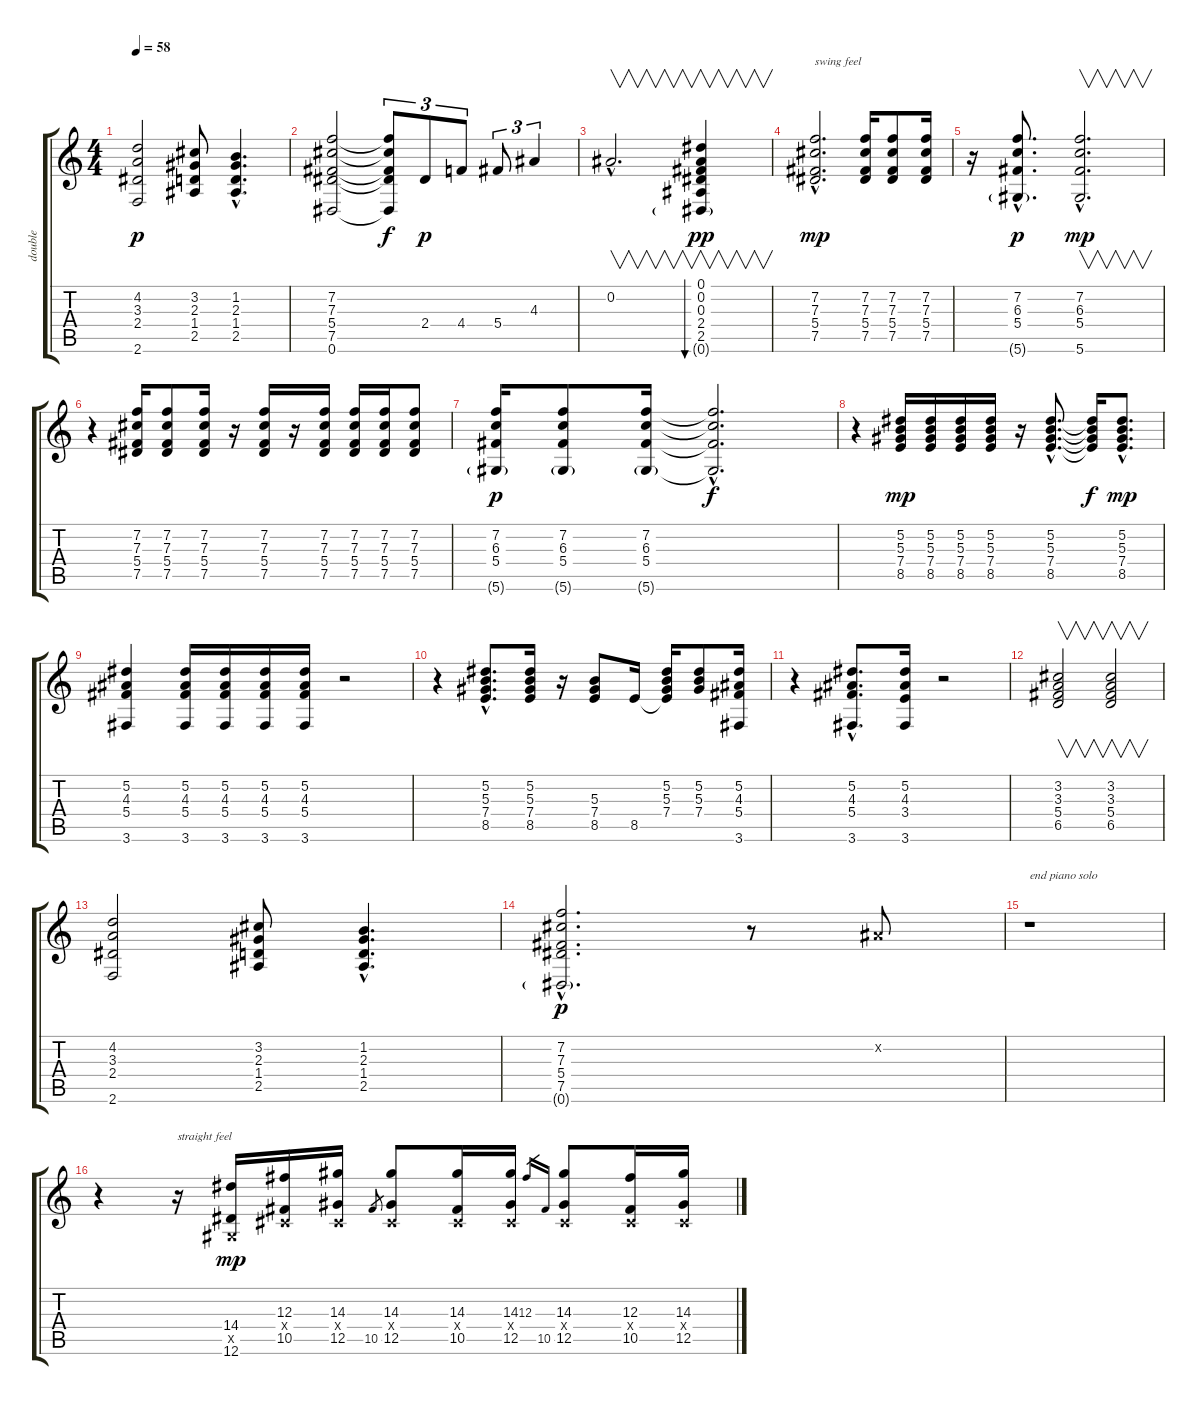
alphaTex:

\track ("double" "double") {instrument electricguitarclean}
\staff {score tabs}
\tuning (Eb4 Bb3 Gb3 Db3 Ab2 Eb2) {hide}
\ts (4 4)
\tempo 58
\clef g2
\ks c
(4.2 3.3 2.4 2.6).2{dy p} (3.2 2.3 1.4 2.5).8 (1.2{hac} 2.3{hac} 1.4{hac} 2.5{hac}).4{d} |
(7.2 7.3 5.4 7.5 0.6).2 (7.2{t} 7.3{t} 5.4{t} 7.5{t} 0.6{t}).8{tu (3 2) dy f} 2.4.8{tu (3 2) dy p} 4.4.8{tu (3 2)} 5.4.8{tu (3 2)} 4.3.4{tu (3 2)} |
0.2{hac}.2{v d} (0.1 0.2 0.3 2.4 2.5 0.6{g}).4{v bu 120 dy pp} |
(7.2{hac} 7.3{hac} 5.4{hac} 7.5{hac}).2{d txt "swing feel" dy mp} (7.2 7.3 5.4 7.5).16 (7.2 7.3 5.4 7.5).8 (7.2 7.3 5.4 7.5).16 |
r.16 (7.2{hac} 6.3{hac} 5.4{hac} 5.6{g hac}).8{d dy p} (7.2{hac} 6.3{hac} 5.4{hac} 5.6{hac}).2{v d dy mp} |
r.4 (7.2 7.3 5.4 7.5).16 (7.2 7.3 5.4 7.5).8 (7.2 7.3 5.4 7.5).16 r.16 (7.2 7.3 5.4 7.5).16 r.16 (7.2 7.3 5.4 7.5).16 (7.2 7.3 5.4 7.5).16 (7.2 7.3 5.4 7.5).16 (7.2 7.3 5.4 7.5).8 |
(7.2 6.3 5.4 5.6{g}).16{dy p} (7.2 6.3 5.4 5.6{g}).8 (7.2 6.3 5.4 5.6{g}).16 (7.2{hac t} 6.3{hac t} 5.4{hac t} 5.6{hac t}).2{d dy f} |
r.4 (5.2 5.3 7.4 8.5).16{dy mp} (5.2 5.3 7.4 8.5).16 (5.2 5.3 7.4 8.5).16 (5.2 5.3 7.4 8.5).16 r.16 (5.2{hac} 5.3{hac} 7.4{hac} 8.5{hac}).8{d} (5.2{t} 5.3{t} 7.4{t} 8.5{t}).16{dy f} (5.2{hac} 5.3{hac} 7.4{hac} 8.5{hac}).8{d dy mp} |
(5.2 4.3 5.4 3.6).4 (5.2 4.3 5.4 3.6).16 (5.2 4.3 5.4 3.6).16 (5.2 4.3 5.4 3.6).16 (5.2 4.3 5.4 3.6).16 r.2 |
r.4 (5.2{hac} 5.3{hac} 7.4{hac} 8.5{hac}).8{d} (5.2 5.3 7.4 8.5).16 r.16 (5.3 7.4 8.5).8 8.5.16 (5.2 5.3 7.4 8.5{t}).16 (5.2 5.3 7.4).8 (5.2 4.3 5.4 3.6).16 |
r.4 (5.2{hac} 4.3{hac} 5.4{hac} 3.6{hac}).8{d} (5.2 4.3 3.4 3.6).16 r.2 |
(3.2 3.3 5.4 6.5).2{v} (3.2 3.3 5.4 6.5).2{v} |
(4.2 3.3 2.4 2.6).2 (3.2 2.3 1.4 2.5).8 (1.2{hac} 2.3{hac} 1.4{hac} 2.5{hac}).4{d} |
(7.2{hac} 7.3{hac} 5.4{hac} 7.5{hac} 0.6{g hac}).2{d dy p} r.8 0.2{x}.8 |
r.1{txt "end piano solo"} |
r.4 r.16{txt "straight feel"} (14.4 0.5{x} 12.6).16{dy mp} (12.3 0.4{x} 10.5).16 (14.3 0.4{x} 12.5).16 10.5.8{gr} (14.3 0.4{x} 12.5).8 (14.3 0.4{x} 10.5).16 (14.3 0.4{x} 12.5).16 12.3.16{gr} 10.5.16{gr} (14.3 0.4{x} 12.5).8 (12.3 0.4{x} 10.5).16 (14.3 0.4{x} 12.5).16
